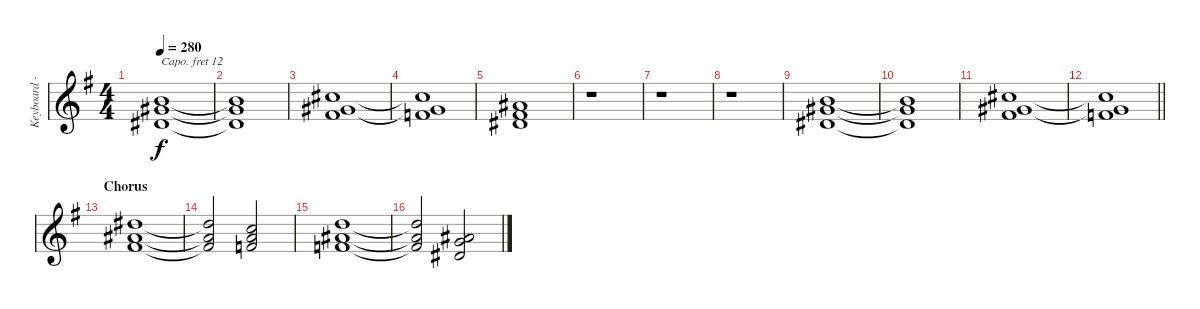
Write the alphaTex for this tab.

\track ("Keyboard - Derek Sherinian" "Keyboard -") {instrument drawbarorgan}
\staff {score}
\capo 12
\tuning (Eb4 Bb3 Gb3 Db3 Ab2 Eb2) {hide}
\ts (4 4)
\tempo 280
\clef g2
\ks eminor
(1.2 2.3 2.4).1{dy f} |
(1.2{t} 2.3{t} 2.4{t}).1 |
(3.2 2.3 5.4).1 |
(3.2{t} 2.3{t} 4.4).1 |
(0.2 0.3 2.4).1 |
r.1 |
r.1 |
r.1 |
(1.2 2.3 2.4).1 |
(1.2{t} 2.3{t} 2.4{t}).1 |
(3.2 2.3 5.4).1 |
\barLineRight lightlight
(3.2{t} 2.3{t} 4.4).1 |
\section ("" "Chorus")
(0.1 0.2 0.3).1 |
(0.1{t} 0.2{t} 0.3{t}).2 (2.2 3.3 4.4).2 |
(4.2 4.3 4.4).1 |
(4.2{t} 4.3{t} 4.4{t}).2 (0.2 1.3 2.4).2
